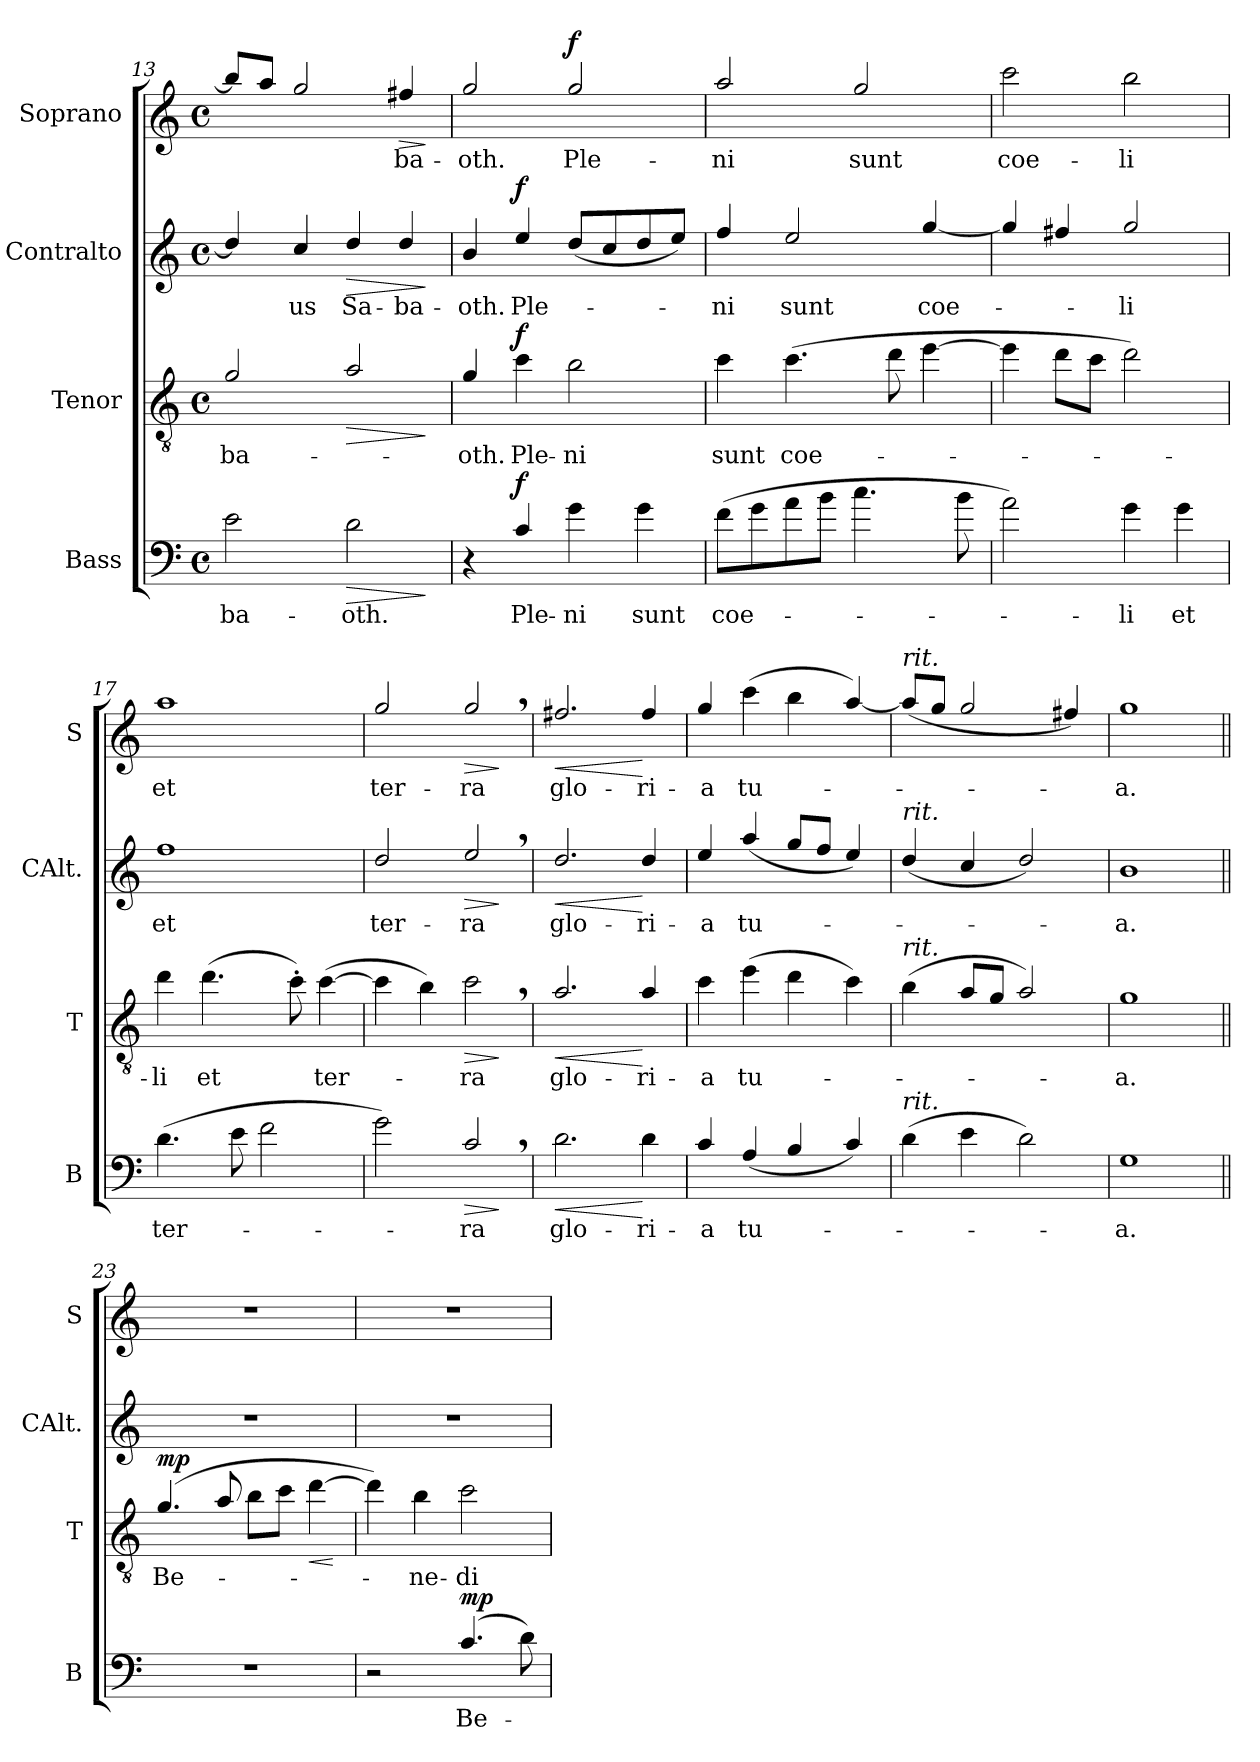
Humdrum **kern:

**kern	**text	**dynam	**kern	**text	**dynam	**kern	**text	**dynam	**kern	**text	**dynam
*part4	*part4	*part4	*part3	*part3	*part3	*part2	*part2	*part2	*part1	*part1	*part1
*staff4	*staff4	*staff4	*staff3	*staff3	*staff3	*staff2	*staff2	*staff2	*staff1	*staff1	*staff1
*I"Bass	*	*	*I"Tenor	*	*	*I"Contralto	*	*	*I"Soprano	*	*
*I'B	*	*	*I'T	*	*	*I'CAlt.	*	*	*I'S	*	*
*clefF4	*	*	*clefGv2	*	*	*clefG2	*	*	*clefG2	*	*
*ITrd7c12	*	*	*ITrd7c12	*	*	*ITrd7c12	*	*	*ITrd7c12	*	*
*k[]	*	*	*k[]	*	*	*k[]	*	*	*k[]	*	*
*C:	*	*	*C:	*	*	*C:	*	*	*C:	*	*
*M4/4	*	*	*M4/4	*	*	*M4/4	*	*	*M4/4	*	*
*met(c)	*	*	*met(c)	*	*	*met(c)	*	*	*met(c)	*	*
=13	=13	=13	=13	=13	=13	=13	=13	=13	=13	=13	=13
2E\	-ba-	.	2G/	-ba-	.	4d/]	.	.	8b/L]	.	.
.	.	.	.	.	.	.	.	.	8a/J	.	.
.	.	.	.	.	.	4c/	-us	.	2g/	.	.
!	!	!LO:HP:b	!	!	!LO:HP:b	!	!	!LO:HP:b	!	!	!
2D\	-oth.	>	2A/	.	>	4d/	Sa-	>	.	.	.
!	!	!	!	!	!	!	!	!	!	!	!LO:HP:b
.	.	.	.	.	.	4d/	-ba-	.	4f#X/	-ba-	>
.	.	]	.	.	]	.	.	]	.	.	]
!!LO:LB:g=z
=14	=14	=14	=14	=14	=14	=14	=14	=14	=14	=14	=14
4r	.	.	4G/	-oth.	.	4B/	-oth.	.	2g/	-oth.	.
!	!	!LO:DY:a	!	!	!LO:DY:a	!	!	!LO:DY:a	!	!	!
4C/	Ple-	f	4c\	Ple-	f	4e/	Ple-	f	.	.	.
!	!	!	!	!	!	!	!	!	!	!	!LO:DY:a
4G\	-ni	.	2B\	-ni	.	(8d/L	.	.	2g/	Ple-	f
.	.	.	.	.	.	8c/	.	.	.	.	.
4G\	sunt	.	.	.	.	8d/	.	.	.	.	.
.	.	.	.	.	.	8e/J)	.	.	.	.	.
=15	=15	=15	=15	=15	=15	=15	=15	=15	=15	=15	=15
(8F\L	coe-	.	4c\	sunt	.	4f/	-ni	.	2a/	-ni	.
8G\	.	.	.	.	.	.	.	.	.	.	.
8A\	.	.	(4.c\	coe-	.	2e/	sunt	.	.	.	.
8B\J	.	.	.	.	.	.	.	.	.	.	.
4.c\	.	.	.	.	.	.	.	.	2g/	sunt	.
.	.	.	8d\	.	.	.	.	.	.	.	.
.	.	.	[4e\	.	.	[4g/	coe-	.	.	.	.
8B\	.	.	.	.	.	.	.	.	.	.	.
=16	=16	=16	=16	=16	=16	=16	=16	=16	=16	=16	=16
2A\)	.	.	4e\]	.	.	4g/]	.	.	2cc\	coe-	.
.	.	.	8d\L	.	.	4f#X/	.	.	.	.	.
.	.	.	8c\J	.	.	.	.	.	.	.	.
4G\	-li	.	2d\)	.	.	2g/	-li	.	2b\	-li	.
4G\	et	.	.	.	.	.	.	.	.	.	.
!!LO:LB:g=z
=17	=17	=17	=17	=17	=17	=17	=17	=17	=17	=17	=17
(4.D\	ter-	.	4d\	-li	.	1f	et	.	1a	et	.
.	.	.	(4.d\	et	.	.	.	.	.	.	.
8E\	.	.	.	.	.	.	.	.	.	.	.
2F\	.	.	.	.	.	.	.	.	.	.	.
.	.	.	8c'>\)	.	.	.	.	.	.	.	.
.	.	.	([4c\	ter-	.	.	.	.	.	.	.
=18	=18	=18	=18	=18	=18	=18	=18	=18	=18	=18	=18
2G\)	.	.	4c\]	.	.	2d/	ter-	.	2g/	ter-	.
.	.	.	4B\)	.	.	.	.	.	.	.	.
!	!	!LO:HP:b	!	!	!LO:HP:b	!	!	!LO:HP:b	!	!	!LO:HP:b
2C,>/	-ra	>	2c,>\	-ra	>	2e,>/	-ra	>	2g,>/	-ra	>
.	.	]	.	.	]	.	.	]	.	.	]
=19	=19	=19	=19	=19	=19	=19	=19	=19	=19	=19	=19
!	!	!LO:HP:b	!	!	!LO:HP:b	!	!	!LO:HP:b	!	!	!LO:HP:b
2.D\	glo-	<	2.A/	glo-	<	2.d/	glo-	<	2.f#X/	glo-	<
4D\	-ri-	[	4A/	-ri-	[	4d/	-ri-	[	4f#/	-ri-	[
=20	=20	=20	=20	=20	=20	=20	=20	=20	=20	=20	=20
4C/	-a	.	4c\	-a	.	4e/	-a	.	4g/	-a	.
(4AA/	tu-	.	(4e\	tu-	.	(4a/	tu-	.	(4cc\	tu-	.
4BB/	.	.	4d\	.	.	8g/L	.	.	4b\	.	.
.	.	.	.	.	.	8f/J	.	.	.	.	.
4C/)	.	.	4c\)	.	.	4e/)	.	.	[4a/)	.	.
!!LO:PB:g=z
=21	=21	=21	=21	=21	=21	=21	=21	=21	=21	=21	=21
!	!	!	!	!	!	!	!	!	!LO:TX:a:i:t=rit.	!	!
!	!	!	!	!	!	!LO:TX:a:i:t=rit.	!	!	!	!	!
!	!	!	!LO:TX:a:i:t=rit.	!	!	!	!	!	!	!	!
!LO:TX:a:i:t=rit.	!	!	!	!	!	!	!	!	!	!	!
(4D\	.	.	(4B\	.	.	(4d/	.	.	(8a/L]	.	.
.	.	.	.	.	.	.	.	.	8g/J	.	.
4E\	.	.	8A/L	.	.	4c/	.	.	2g/	.	.
.	.	.	8G/J	.	.	.	.	.	.	.	.
2D\)	.	.	2A/)	.	.	2d/)	.	.	.	.	.
.	.	.	.	.	.	.	.	.	4f#X/)	.	.
=22	=22	=22	=22	=22	=22	=22	=22	=22	=22	=22	=22
1GG	-a.	.	1G	-a.	.	1B	-a.	.	1g	-a.	.
=23||	=23||	=23||	=23||	=23||	=23||	=23||	=23||	=23||	=23||	=23||	=23||
!	!	!	!	!	!LO:DY:a	!	!	!	!	!	!
1r	.	.	(4.G/	Be-	mp	1r	.	.	1r	.	.
.	.	.	8A/	.	.	.	.	.	.	.	.
.	.	.	8B\L	.	.	.	.	.	.	.	.
.	.	.	8c\J	.	.	.	.	.	.	.	.
!	!	!	!	!	!LO:HP:b	!	!	!	!	!	!
.	.	.	[4d\	.	<	.	.	.	.	.	.
.	.	.	.	.	[	.	.	.	.	.	.
=24	=24	=24	=24	=24	=24	=24	=24	=24	=24	=24	=24
2r	.	.	4d\])	.	.	1r	.	.	1r	.	.
.	.	.	4B\	-ne-	.	.	.	.	.	.	.
!	!	!LO:DY:a	!	!	!	!	!	!	!	!	!
(4.C/	Be-	mp	2c\	-di-	.	.	.	.	.	.	.
8D\)	.	.	.	.	.	.	.	.	.	.	.
=	=	=	=	=	=	=	=	=	=	=	=
*-	*-	*-	*-	*-	*-	*-	*-	*-	*-	*-	*-
